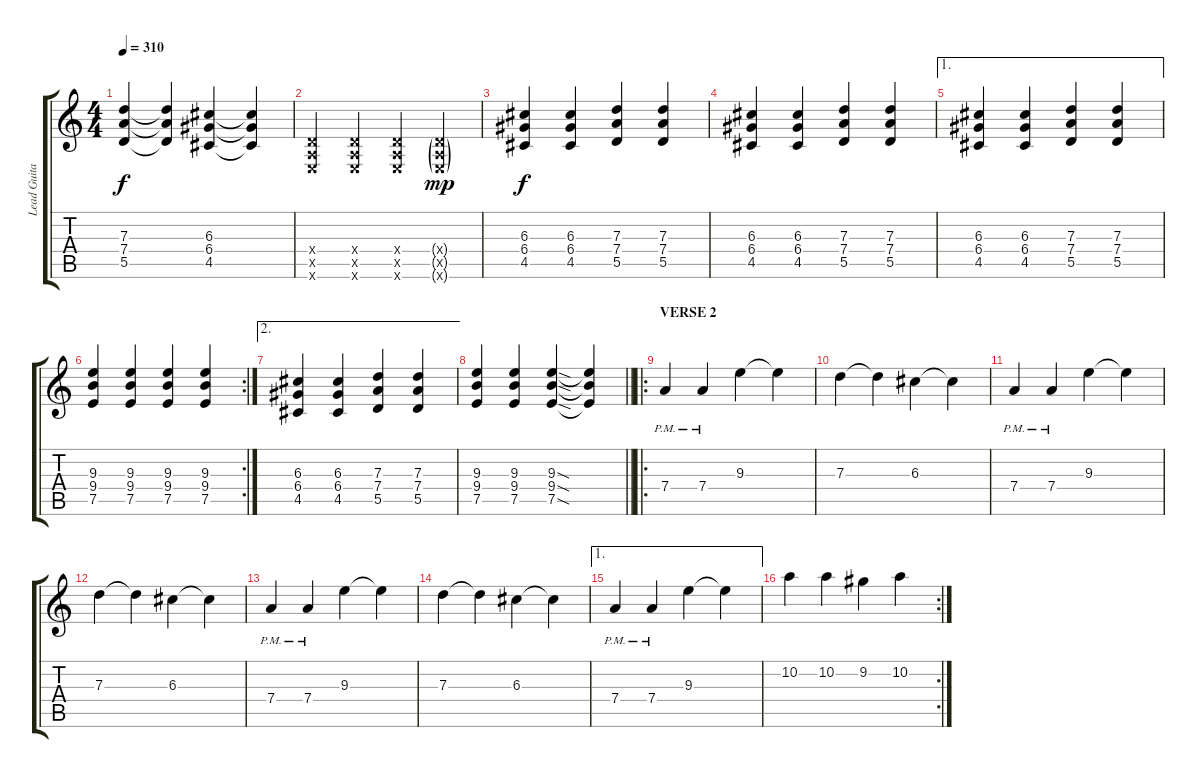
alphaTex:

\track ("Lead Guitar" "Lead Guita") {instrument overdrivenguitar}
\staff {score tabs}
\tuning (E4 B3 G3 D3 A2 E2) {hide}
\ts (4 4)
\tempo 310
\clef g2
\ks c
(7.3 7.4 5.5).4{dy f} (7.3{t} 7.4{t} 5.5{t}).4 (6.3 6.4 4.5).4 (6.3{t} 6.4{t} 4.5{t}).4 |
(0.4{x} 0.5{x} 0.6{x}).4 (0.4{x} 0.5{x} 0.6{x}).4 (0.4{x} 0.5{x} 0.6{x}).4 (0.4{g x} 0.5{g x} 0.6{g x}).4{dy mp} |
(6.3 6.4 4.5).4{dy f} (6.3 6.4 4.5).4 (7.3 7.4 5.5).4 (7.3 7.4 5.5).4 |
(6.3 6.4 4.5).4 (6.3 6.4 4.5).4 (7.3 7.4 5.5).4 (7.3 7.4 5.5).4 |
\ae 1
(6.3 6.4 4.5).4 (6.3 6.4 4.5).4 (7.3 7.4 5.5).4 (7.3 7.4 5.5).4 |
\rc 2
(9.3 9.4 7.5).4 (9.3 9.4 7.5).4 (9.3 9.4 7.5).4 (9.3 9.4 7.5).4 |
\ae 2
(6.3 6.4 4.5).4 (6.3 6.4 4.5).4 (7.3 7.4 5.5).4 (7.3 7.4 5.5).4 |
\barLineRight lightlight
(9.3 9.4 7.5).4 (9.3 9.4 7.5).4 (9.3{sod} 9.4{sod} 7.5{sod}).4 (9.3{t} 9.4{t} 7.5{t}).4 |
\ro
\section ("" "VERSE 2")
7.4{pm}.4 7.4{pm}.4 9.3.4 9.3{t}.4 |
7.3.4 7.3{t}.4 6.3.4 6.3{t}.4 |
7.4{pm}.4 7.4{pm}.4 9.3.4 9.3{t}.4 |
7.3.4 7.3{t}.4 6.3.4 6.3{t}.4 |
7.4{pm}.4 7.4{pm}.4 9.3.4 9.3{t}.4 |
7.3.4 7.3{t}.4 6.3.4 6.3{t}.4 |
\ae 1
7.4{pm}.4 7.4{pm}.4 9.3.4 9.3{t}.4 |
\rc 2
10.2.4 10.2.4 9.2.4 10.2.4
